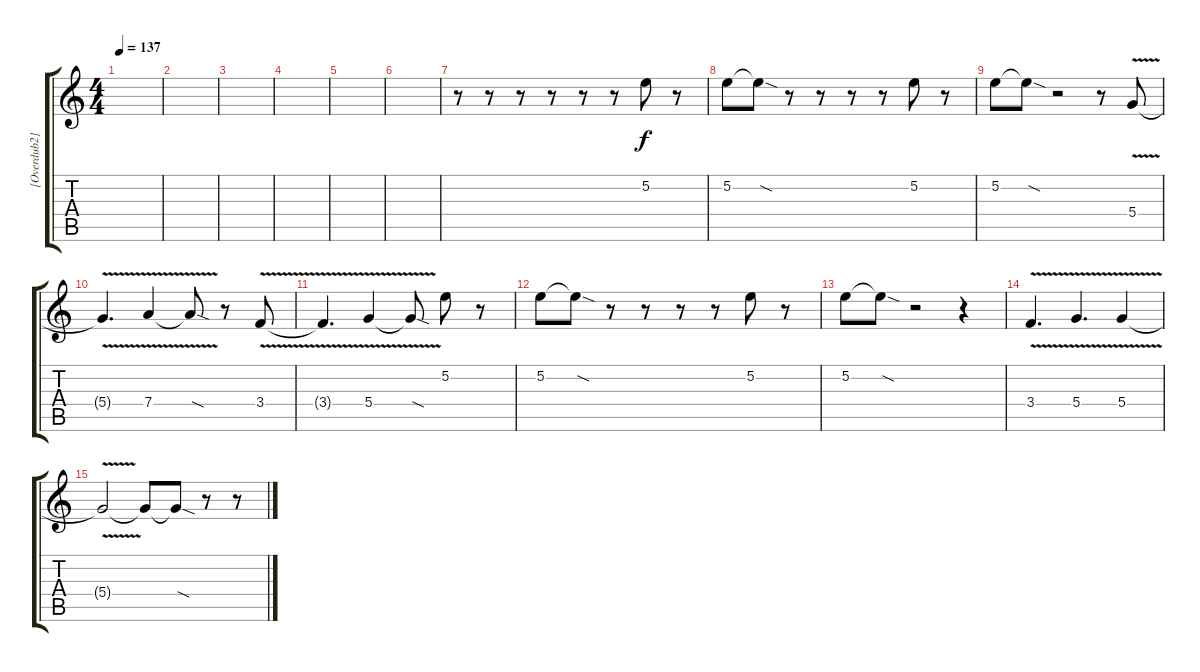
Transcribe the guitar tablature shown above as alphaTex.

\track ("[Overdub2]" "[Overdub2]") {instrument distortionguitar}
\staff {score tabs}
\tuning (E4 B3 G3 D3 A2 E2) {hide}
\ts (4 4)
\tempo 137
\clef g2
\ks c
|
|
|
|
|
|
r.8 r.8 r.8 r.8 r.8 r.8 5.2.8 r.8 |
5.2.8 5.2{sod t}.8 r.8 r.8 r.8 r.8 5.2.8 r.8 |
5.2.8 5.2{sod t}.8 r.2 r.8 5.4{v}.8 |
5.4{t}.4{d} 7.4{v}.4 7.4{sod t}.8 r.8 3.4{v}.8 |
3.4{t}.4{d} 5.4{v}.4 5.4{sod t}.8 5.2.8 r.8 |
5.2.8 5.2{sod t}.8 r.8 r.8 r.8 r.8 5.2.8 r.8 |
5.2.8 5.2{sod t}.8 r.2 r.4 |
3.4{v}.4{d} 5.4{v}.4{d} 5.4{v}.4 |
5.4{t}.2 5.4{t}.8 5.4{sod t}.8 r.8 r.8
